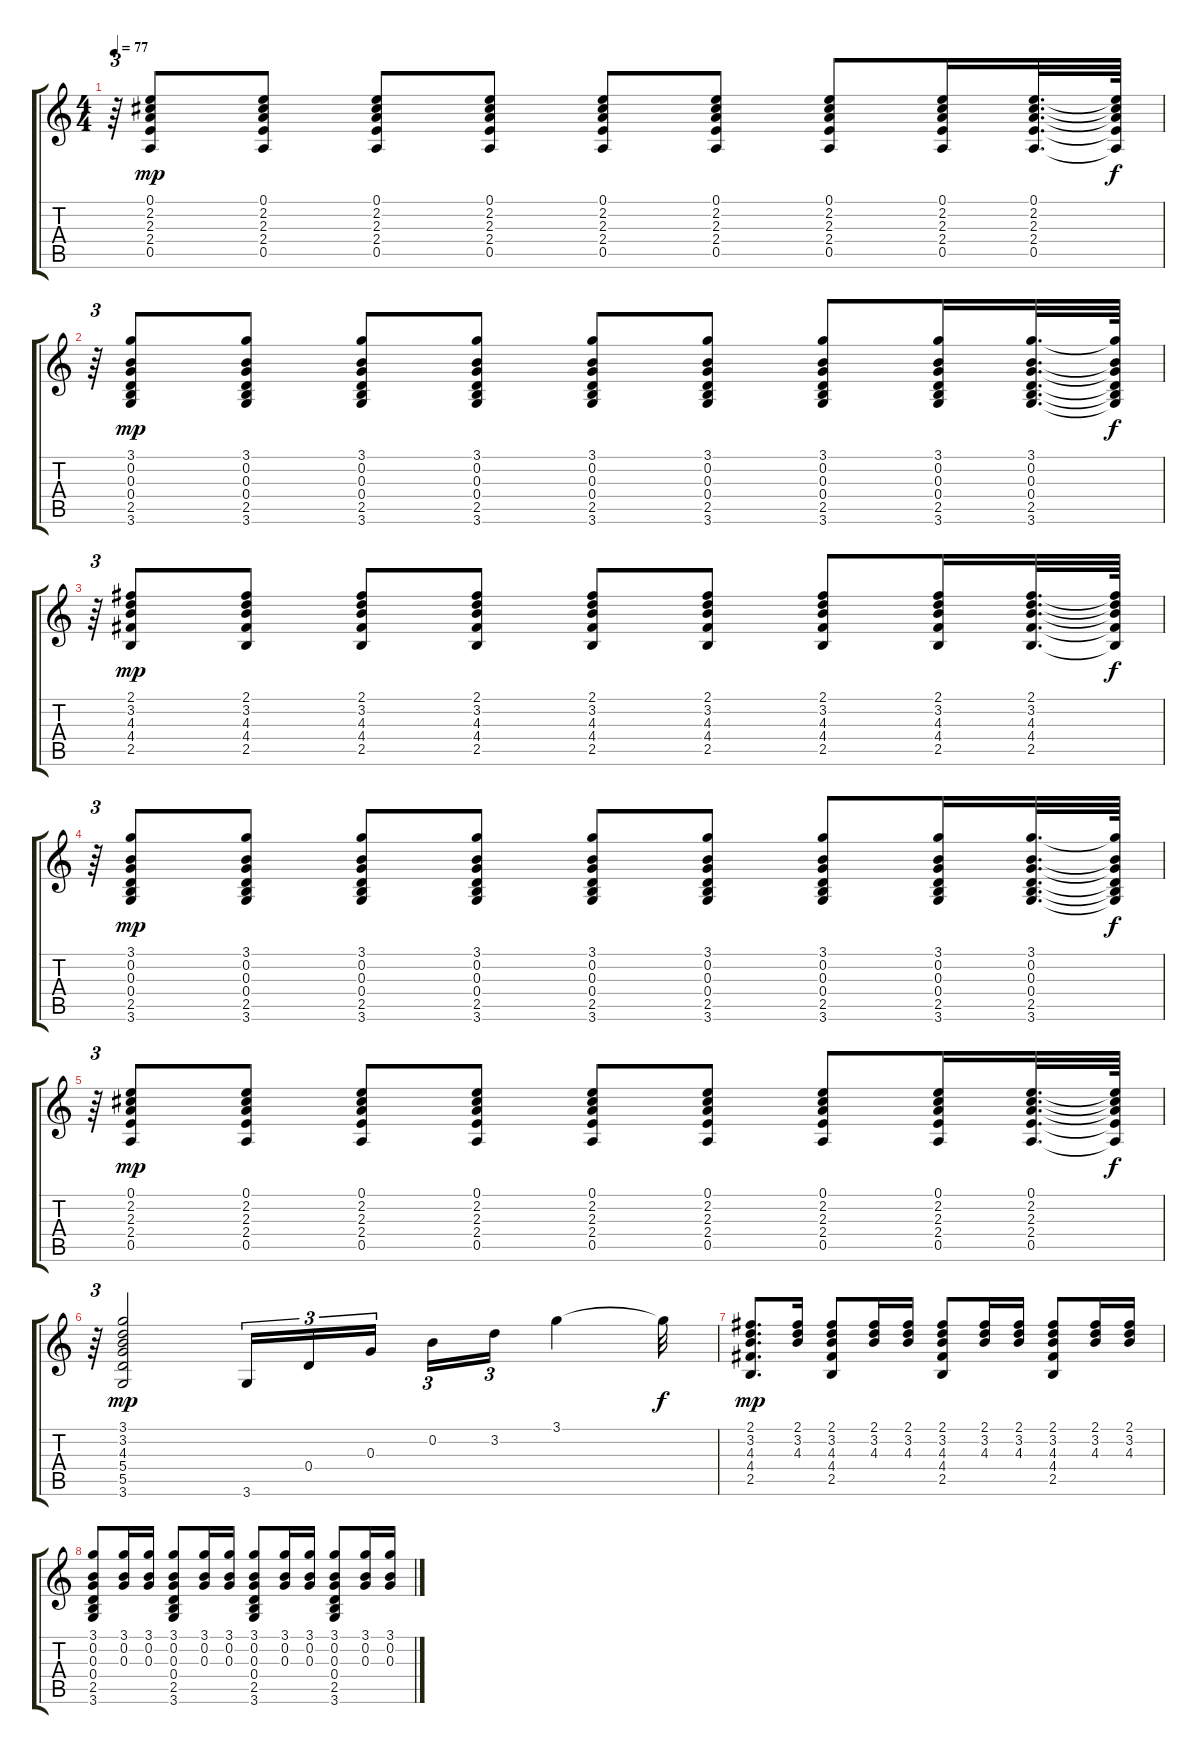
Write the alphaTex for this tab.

\track "" {instrument acousticguitarsteel}
\staff {score tabs}
\tuning (E4 B3 G3 D3 A2 E2) {hide}
\ts (4 4)
\tempo 77
\clef g2
\ks c
r.64{tu (3 2) dy f} (0.1 2.2 2.3 2.4 0.5).8{dy mp} (0.1 2.2 2.3 2.4 0.5).8 (0.1 2.2 2.3 2.4 0.5).8 (0.1 2.2 2.3 2.4 0.5).8 (0.1 2.2 2.3 2.4 0.5).8 (0.1 2.2 2.3 2.4 0.5).8 (0.1 2.2 2.3 2.4 0.5).8 (0.1 2.2 2.3 2.4 0.5).16 (0.1 2.2 2.3 2.4 0.5).32{d} (0.1{t} 2.2{t} 2.3{t} 2.4{t} 0.5{t}).64{dy f} |
r.64{tu (3 2)} (3.1 0.2 0.3 0.4 2.5 3.6).8{dy mp} (3.1 0.2 0.3 0.4 2.5 3.6).8 (3.1 0.2 0.3 0.4 2.5 3.6).8 (3.1 0.2 0.3 0.4 2.5 3.6).8 (3.1 0.2 0.3 0.4 2.5 3.6).8 (3.1 0.2 0.3 0.4 2.5 3.6).8 (3.1 0.2 0.3 0.4 2.5 3.6).8 (3.1 0.2 0.3 0.4 2.5 3.6).16 (3.1 0.2 0.3 0.4 2.5 3.6).32{d} (3.1{t} 0.2{t} 0.3{t} 0.4{t} 2.5{t} 3.6{t}).64{dy f} |
r.64{tu (3 2)} (2.1 3.2 4.3 4.4 2.5).8{dy mp} (2.1 3.2 4.3 4.4 2.5).8 (2.1 3.2 4.3 4.4 2.5).8 (2.1 3.2 4.3 4.4 2.5).8 (2.1 3.2 4.3 4.4 2.5).8 (2.1 3.2 4.3 4.4 2.5).8 (2.1 3.2 4.3 4.4 2.5).8 (2.1 3.2 4.3 4.4 2.5).16 (2.1 3.2 4.3 4.4 2.5).32{d} (2.1{t} 3.2{t} 4.3{t} 4.4{t} 2.5{t}).64{dy f} |
r.64{tu (3 2)} (3.1 0.2 0.3 0.4 2.5 3.6).8{dy mp} (3.1 0.2 0.3 0.4 2.5 3.6).8 (3.1 0.2 0.3 0.4 2.5 3.6).8 (3.1 0.2 0.3 0.4 2.5 3.6).8 (3.1 0.2 0.3 0.4 2.5 3.6).8 (3.1 0.2 0.3 0.4 2.5 3.6).8 (3.1 0.2 0.3 0.4 2.5 3.6).8 (3.1 0.2 0.3 0.4 2.5 3.6).16 (3.1 0.2 0.3 0.4 2.5 3.6).32{d} (3.1{t} 0.2{t} 0.3{t} 0.4{t} 2.5{t} 3.6{t}).64{dy f} |
r.64{tu (3 2)} (0.1 2.2 2.3 2.4 0.5).8{dy mp} (0.1 2.2 2.3 2.4 0.5).8 (0.1 2.2 2.3 2.4 0.5).8 (0.1 2.2 2.3 2.4 0.5).8 (0.1 2.2 2.3 2.4 0.5).8 (0.1 2.2 2.3 2.4 0.5).8 (0.1 2.2 2.3 2.4 0.5).8 (0.1 2.2 2.3 2.4 0.5).16 (0.1 2.2 2.3 2.4 0.5).32{d} (0.1{t} 2.2{t} 2.3{t} 2.4{t} 0.5{t}).64{dy f} |
r.64{tu (3 2)} (3.1 3.2 4.3 5.4 5.5 3.6).2{dy mp} 3.6.16{tu (3 2)} 0.4.16{tu (3 2)} 0.3.16{tu (3 2) beam splitsecondary} 0.2.16{tu (3 2)} 3.2.16{tu (3 2)} 3.1.4 3.1{t}.32{dy f} |
(2.1 3.2 4.3 4.4 2.5).8{d dy mp} (2.1 3.2 4.3).16 (2.1 3.2 4.3 4.4 2.5).8 (2.1 3.2 4.3).16 (2.1 3.2 4.3).16 (2.1 3.2 4.3 4.4 2.5).8 (2.1 3.2 4.3).16 (2.1 3.2 4.3).16 (2.1 3.2 4.3 4.4 2.5).8 (2.1 3.2 4.3).16 (2.1 3.2 4.3).16 |
(3.1 0.2 0.3 0.4 2.5 3.6).8 (3.1 0.2 0.3).16 (3.1 0.2 0.3).16 (3.1 0.2 0.3 0.4 2.5 3.6).8 (3.1 0.2 0.3).16 (3.1 0.2 0.3).16 (3.1 0.2 0.3 0.4 2.5 3.6).8 (3.1 0.2 0.3).16 (3.1 0.2 0.3).16 (3.1 0.2 0.3 0.4 2.5 3.6).8 (3.1 0.2 0.3).16 (3.1 0.2 0.3).16
